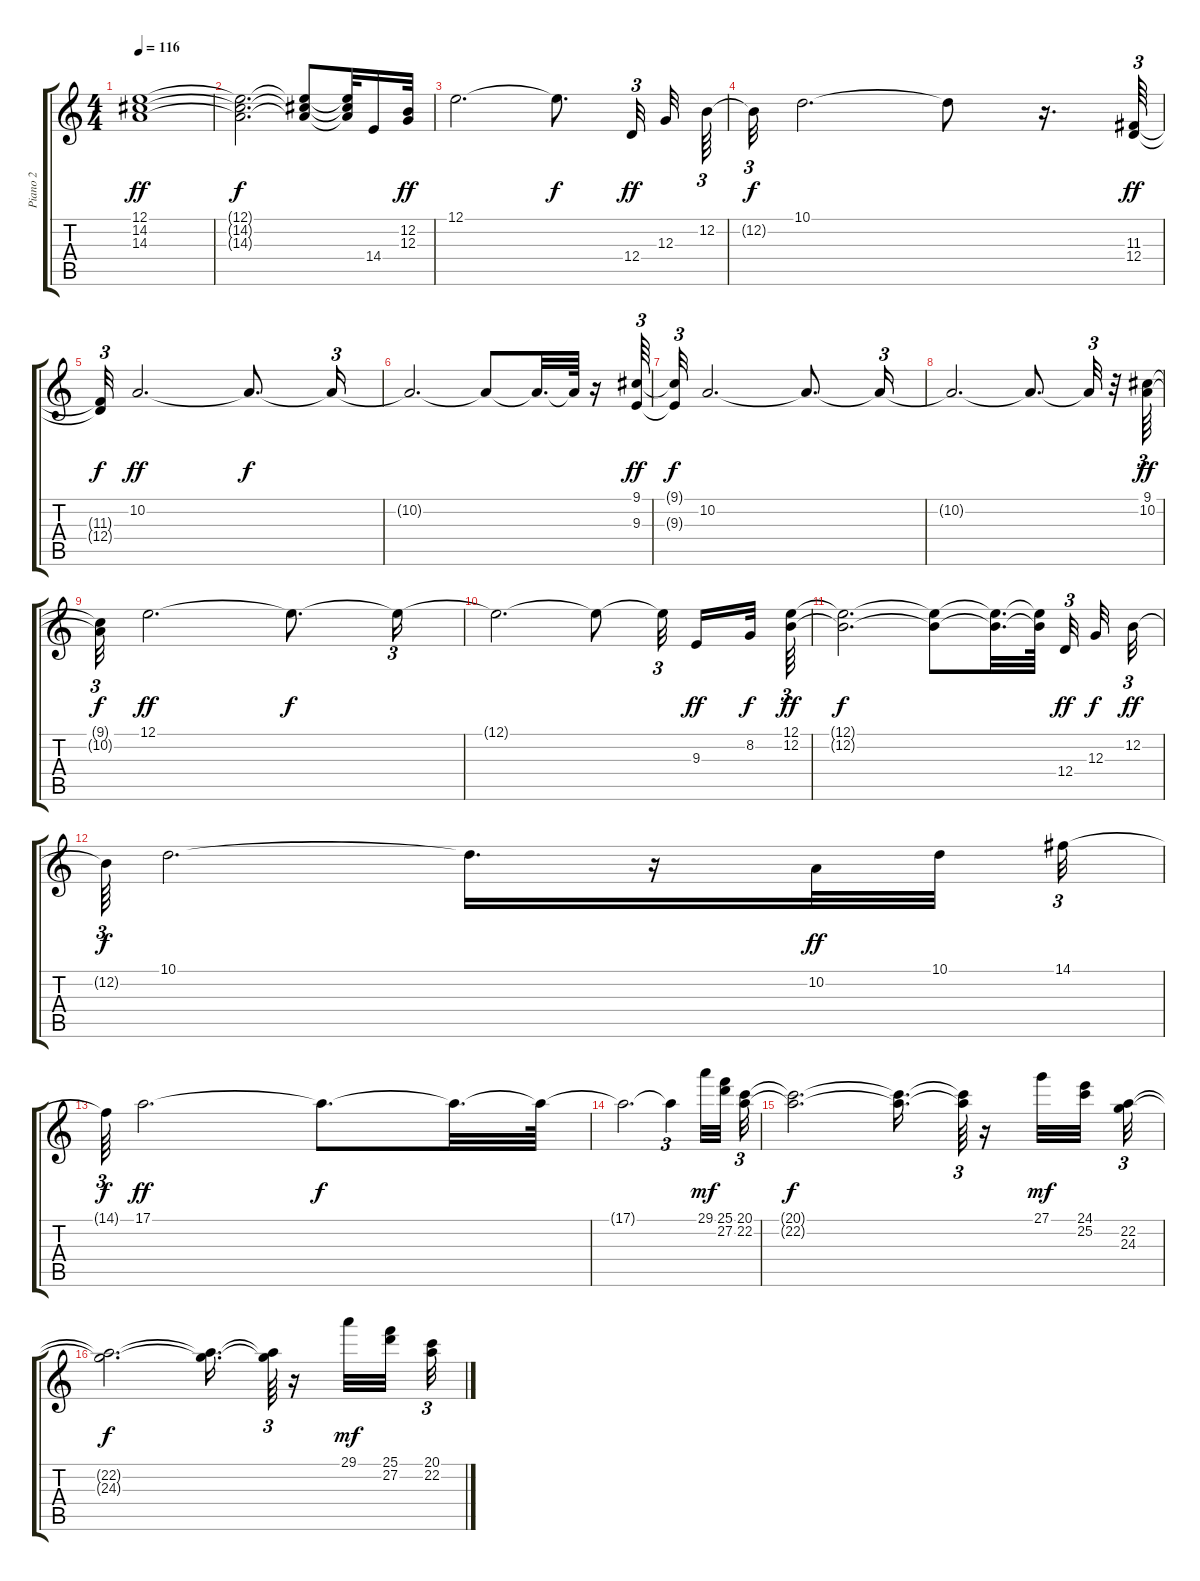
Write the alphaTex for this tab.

\track ("Piano 2" "Piano 2") {instrument electricpiano1}
\staff {score tabs}
\tuning (E4 B3 G3 D3 A2 E2) {hide}
\ts (4 4)
\tempo 116
\clef g2
\ks c
(12.1 14.2 14.3).1{dy ff} |
(12.1{t} 14.2{t} 14.3{t}).2{d dy f} (12.1{t} 14.2{t} 14.3{t}).8 (12.1{t} 14.2{t} 14.3{t}).32 14.4.16 (12.2 12.3).32{dy ff} |
12.1.2{d} 12.1{t}.8{d dy f} 12.4.32{tu (3 2) dy ff beam splitsecondary} 12.3.32 12.2.64{tu (3 2)} |
12.2{t}.32{tu (3 2) dy f} 10.1.2{d} 10.1{t}.8 r.16{d} (11.3 12.4).64{tu (3 2) dy ff} |
(11.3{t} 12.4{t}).32{tu (3 2) dy f} 10.2.2{d dy ff} 10.2{t}.8{d dy f} 10.2{t}.16{tu (3 2)} |
10.2{t}.2{d} 10.2{t}.8 10.2{t}.32{d} 10.2{t}.64 r.16 (9.1 9.3).64{tu (3 2) dy ff} |
(9.1{t} 9.3{t}).32{tu (3 2) dy f} 10.2.2{d} 10.2{t}.8{d} 10.2{t}.16{tu (3 2)} |
10.2{t}.2{d} 10.2{t}.8{d} 10.2{t}.32{tu (3 2)} r.32 (9.1 10.2).64{tu (3 2) dy ff} |
(9.1{t} 10.2{t}).32{tu (3 2) dy f} 12.1.2{d dy ff} 12.1{t}.8{d dy f} 12.1{t}.16{tu (3 2)} |
12.1{t}.2{d} 12.1{t}.8 12.1{t}.32{tu (3 2) beam splitsecondary} 9.3.16{dy ff} 8.2.32{dy f} (12.1 12.2).64{tu (3 2) dy ff} |
(12.1{t} 12.2{t}).2{d dy f} (12.1{t} 12.2{t}).8 (12.1{t} 12.2{t}).32{d} (12.1{t} 12.2{t}).64{beam splitsecondary} 12.4.32{tu (3 2) dy ff beam splitsecondary} 12.3.32{dy f} 12.2.32{tu (3 2) dy ff} |
12.2{t}.64{tu (3 2) dy f} 10.1.2{d} 10.1{t}.16{d} r.16 10.2.32{dy ff} 10.1.32{beam splitsecondary} 14.1.32{tu (3 2)} |
14.1{t}.64{tu (3 2) dy f} 17.1.2{d dy ff} 17.1{t}.8{d dy f} 17.1{t}.32{d} 17.1{t}.64 |
17.1{t}.2{d} 17.1{t}.4{tu (3 2)} 29.1.32{dy mf} (25.1 27.2).32{beam splitsecondary} (20.1 22.2).32{tu (3 2)} |
(20.1{t} 22.2{t}).2{d dy f} (20.1{t} 22.2{t}).16{d} (20.1{t} 22.2{t}).64{tu (3 2)} r.16 27.1.32{dy mf} (24.1 25.2).32{beam splitsecondary} (22.2 24.3).32{tu (3 2)} |
(22.2{t} 24.3{t}).2{d dy f} (22.2{t} 24.3{t}).16{d} (22.2{t} 24.3{t}).64{tu (3 2)} r.16 29.1.32{dy mf} (25.1 27.2).32{beam splitsecondary} (20.1 22.2).32{tu (3 2)}
